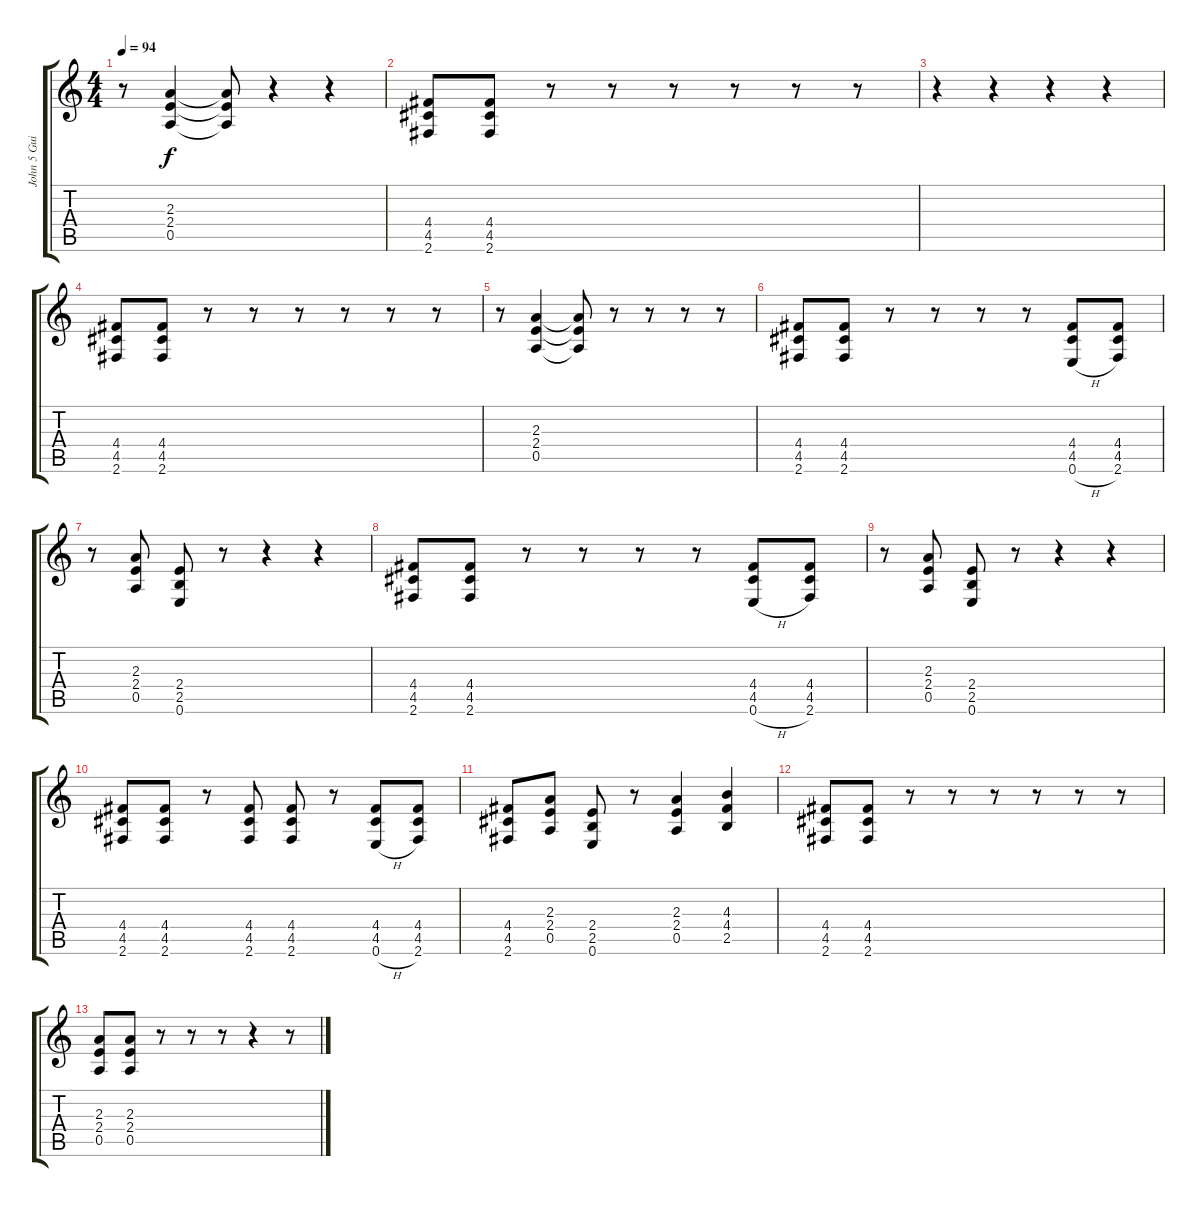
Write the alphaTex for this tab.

\track ("John 5 Guitar" "John 5 Gui") {instrument distortionguitar}
\staff {score tabs}
\tuning (E4 B3 G3 D3 A2 E2) {hide}
\ts (4 4)
\tempo 94
\clef g2
\ks c
r.8{dy f} (2.3 2.4 0.5).4 (2.3{t} 2.4{t} 0.5{t}).8 r.4 r.4 |
(4.4 4.5 2.6).8 (4.4 4.5 2.6).8 r.8 r.8 r.8 r.8 r.8 r.8 |
r.4 r.4 r.4 r.4 |
(4.4 4.5 2.6).8 (4.4 4.5 2.6).8 r.8 r.8 r.8 r.8 r.8 r.8 |
r.8 (2.3 2.4 0.5).4 (2.3{t} 2.4{t} 0.5{t}).8 r.8 r.8 r.8 r.8 |
(4.4 4.5 2.6).8 (4.4 4.5 2.6).8 r.8 r.8 r.8 r.8 (4.4 4.5 0.6{h}).8 (4.4 4.5 2.6).8 |
r.8 (2.3 2.4 0.5).8 (2.4 2.5 0.6).8 r.8 r.4 r.4 |
(4.4 4.5 2.6).8 (4.4 4.5 2.6).8 r.8 r.8 r.8 r.8 (4.4 4.5 0.6{h}).8 (4.4 4.5 2.6).8 |
r.8 (2.3 2.4 0.5).8 (2.4 2.5 0.6).8 r.8 r.4 r.4 |
(4.4 4.5 2.6).8 (4.4 4.5 2.6).8 r.8 (4.4 4.5 2.6).8 (4.4 4.5 2.6).8 r.8 (4.4 4.5 0.6{h}).8 (4.4 4.5 2.6).8 |
(4.4 4.5 2.6).8 (2.3 2.4 0.5).8 (2.4 2.5 0.6).8 r.8 (2.3 2.4 0.5).4 (4.3 4.4 2.5).4 |
(4.4 4.5 2.6).8 (4.4 4.5 2.6).8 r.8 r.8 r.8 r.8 r.8 r.8 |
(2.3 2.4 0.5).8 (2.3 2.4 0.5).8 r.8 r.8 r.8 r.4 r.8
